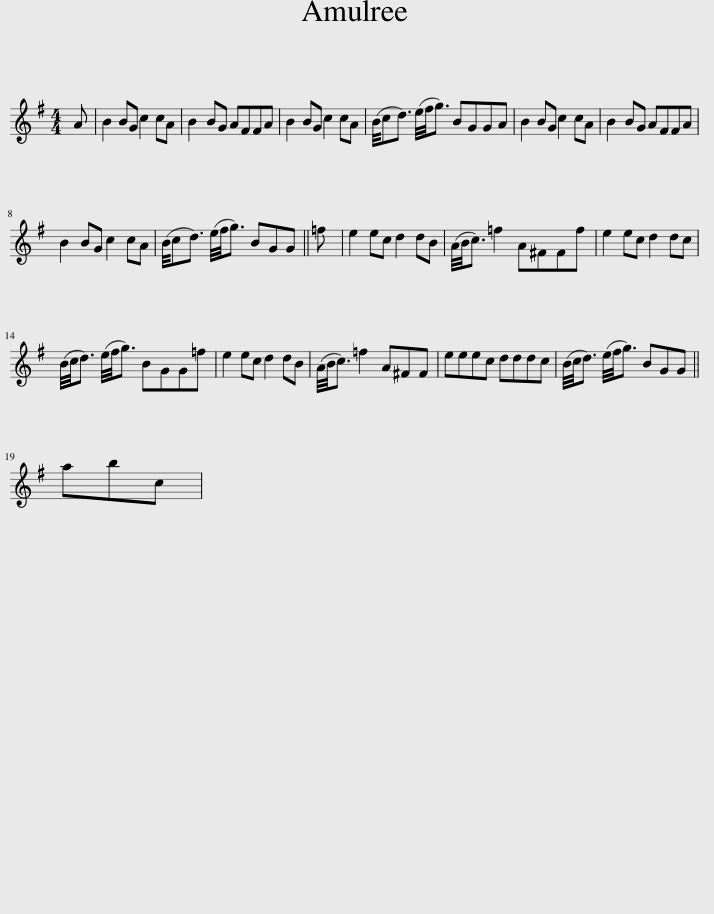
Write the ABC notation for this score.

X:1
L:1/8
M:4/4
I:linebreak $
K:G
V:1 treble
V:1
 A | B2 BG c2 cA | B2 BG AFFA | B2 BG c2 cA | (B/4cd3/2) (e/4f/4g3/2) BGGA | %5
 B2 BG c2 cA | B2 BG AFFA |$ B2 BG c2 cA | (B/4cd3/2) (e/4f/4g3/2) BGG || =f | %10
 e2 ec d2 dB | (A/4B/4c3/2) =f2 A^FFf | e2 ec d2 dc |$ (B/4c/4d3/2) (e/4f/4g3/2) BGG=f | e2 ec d2 dB | %15
 (A/4B/4c3/2) =f2 A^FF | eeec dddc | (B/4c/4d3/2) (e/4f/4g3/2) BGG ||$ abc | %19
